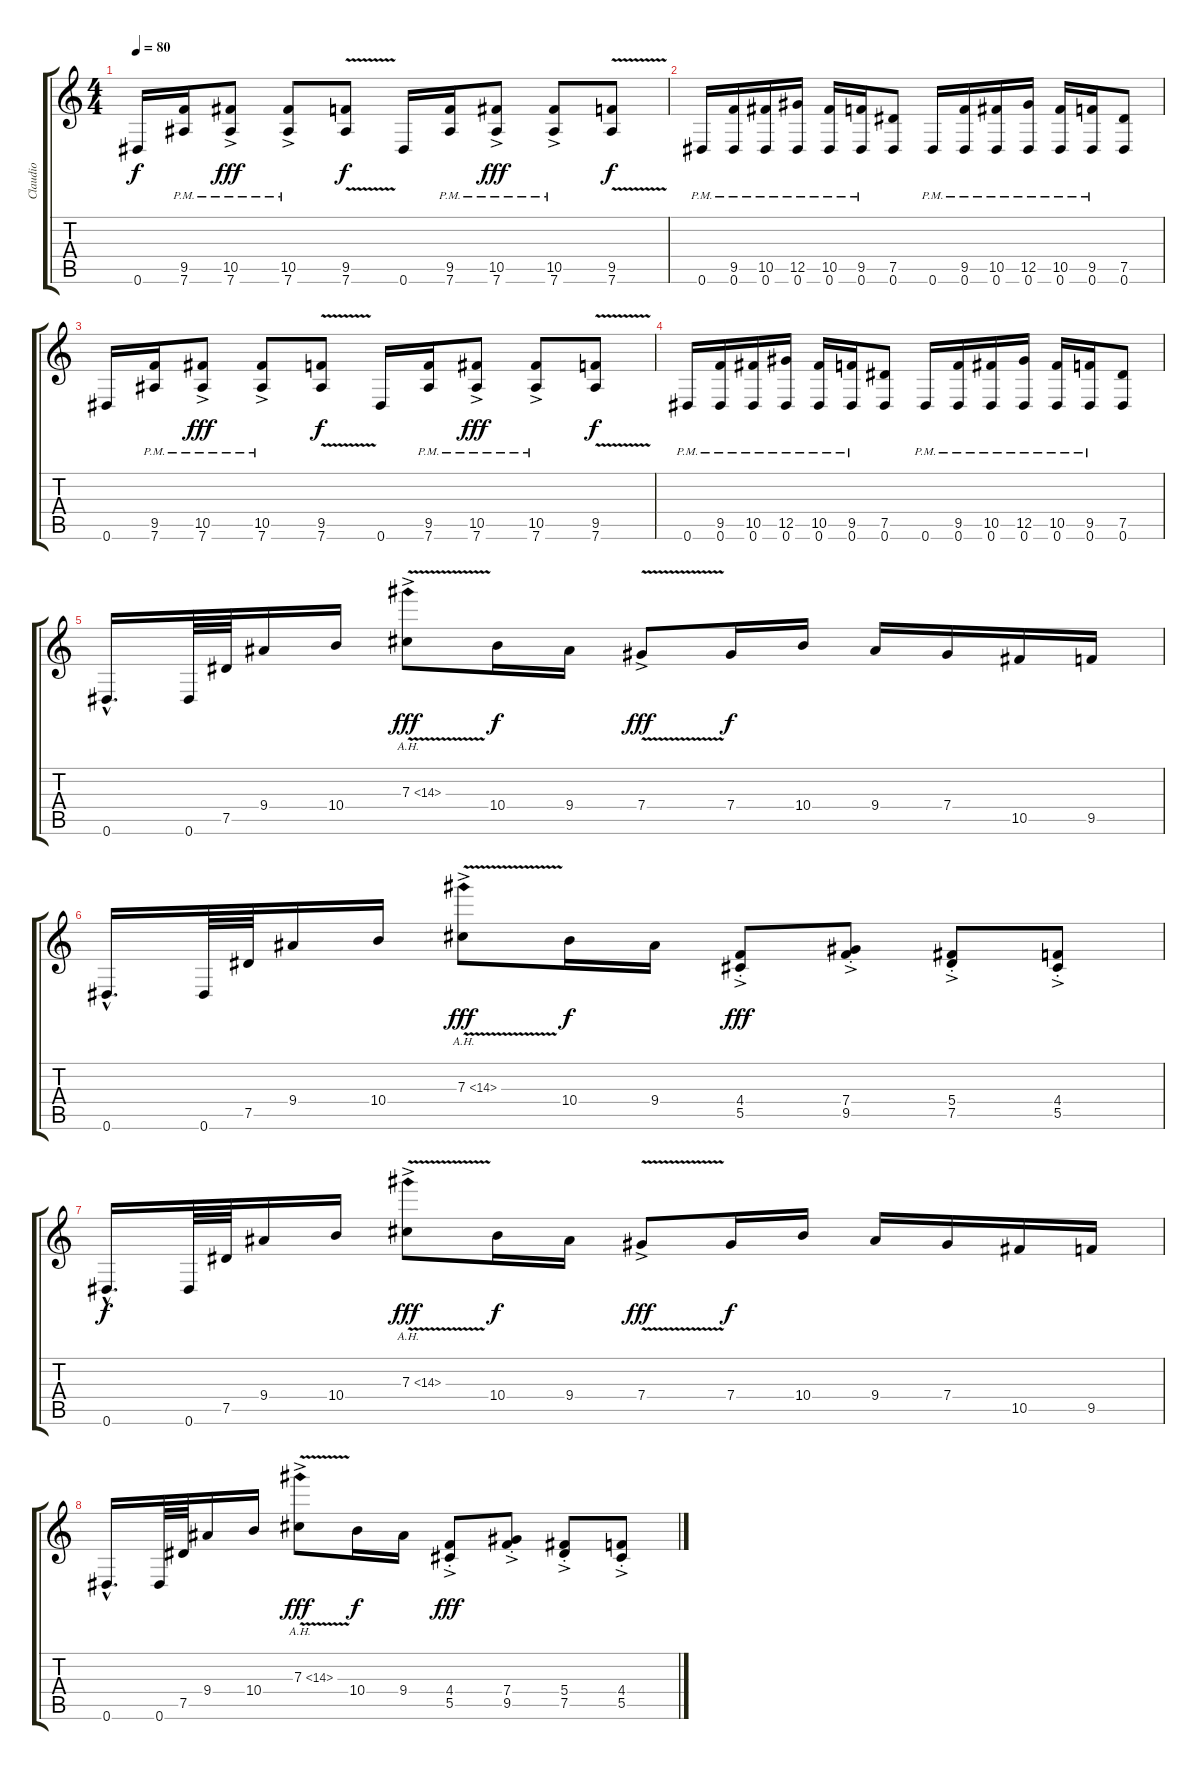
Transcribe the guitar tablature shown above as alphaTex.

\track ("Claudio" "Claudio") {instrument distortionguitar}
\staff {score tabs}
\tuning (Eb4 Bb3 Gb3 Db3 Ab2 Eb2) {hide}
\ts (4 4)
\tempo 80
\clef g2
\ks c
0.6.16{dy f} (9.5{pm} 7.6{pm}).16 (10.5{ac pm} 7.6{ac pm}).8{dy fff} (10.5{ac pm} 7.6{ac pm}).8 (9.5{v} 7.6{v}).8{dy f} 0.6.16 (9.5{pm} 7.6{pm}).16 (10.5{ac pm} 7.6{ac pm}).8{dy fff} (10.5{ac pm} 7.6{ac pm}).8 (9.5{v} 7.6{v}).8{dy f} |
0.6{pm}.16 (9.5{pm} 0.6{pm}).16 (10.5{pm} 0.6{pm}).16 (12.5{pm} 0.6{pm}).16 (10.5{pm} 0.6{pm}).16 (9.5{pm} 0.6{pm}).16 (7.5 0.6).8 0.6{pm}.16 (9.5{pm} 0.6{pm}).16 (10.5{pm} 0.6{pm}).16 (12.5{pm} 0.6{pm}).16 (10.5{pm} 0.6{pm}).16 (9.5{pm} 0.6{pm}).16 (7.5 0.6).8 |
0.6.16 (9.5{pm} 7.6{pm}).16 (10.5{ac pm} 7.6{ac pm}).8{dy fff} (10.5{ac pm} 7.6{ac pm}).8 (9.5{v} 7.6{v}).8{dy f} 0.6.16 (9.5{pm} 7.6{pm}).16 (10.5{ac pm} 7.6{ac pm}).8{dy fff} (10.5{ac pm} 7.6{ac pm}).8 (9.5{v} 7.6{v}).8{dy f} |
0.6{pm}.16 (9.5{pm} 0.6{pm}).16 (10.5{pm} 0.6{pm}).16 (12.5{pm} 0.6{pm}).16 (10.5{pm} 0.6{pm}).16 (9.5{pm} 0.6{pm}).16 (7.5 0.6).8 0.6{pm}.16 (9.5{pm} 0.6{pm}).16 (10.5{pm} 0.6{pm}).16 (12.5{pm} 0.6{pm}).16 (10.5{pm} 0.6{pm}).16 (9.5{pm} 0.6{pm}).16 (7.5 0.6).8 |
0.6{hac}.16{d instrument distortionguitar} 0.6.64 7.5.64 9.4.16 10.4.16 7.3{ah 7 v ac}.8{dy fff} 10.4.16{dy f} 9.4.16 7.4{v ac}.8{dy fff} 7.4.16{dy f} 10.4.16 9.4.16 7.4.16 10.5.16 9.5.16 |
0.6{hac}.16{d} 0.6.64 7.5.64 9.4.16 10.4.16 7.3{ah 7 v ac}.8{dy fff} 10.4.16{dy f} 9.4.16 (4.4{ac st} 5.5{ac st}).8{dy fff} (7.4{ac st} 9.5{ac st}).8 (5.4{ac st} 7.5{ac st}).8 (4.4{ac st} 5.5{ac st}).8 |
0.6{hac}.16{d dy f instrument distortionguitar} 0.6.64 7.5.64 9.4.16 10.4.16 7.3{ah 7 v ac}.8{dy fff} 10.4.16{dy f} 9.4.16 7.4{v ac}.8{dy fff} 7.4.16{dy f} 10.4.16 9.4.16 7.4.16 10.5.16 9.5.16 |
0.6{hac}.16{d} 0.6.64 7.5.64 9.4.16 10.4.16 7.3{ah 7 v ac}.8{dy fff} 10.4.16{dy f} 9.4.16 (4.4{ac st} 5.5{ac st}).8{dy fff} (7.4{ac st} 9.5{ac st}).8 (5.4{ac st} 7.5{ac st}).8 (4.4{ac st} 5.5{ac st}).8
